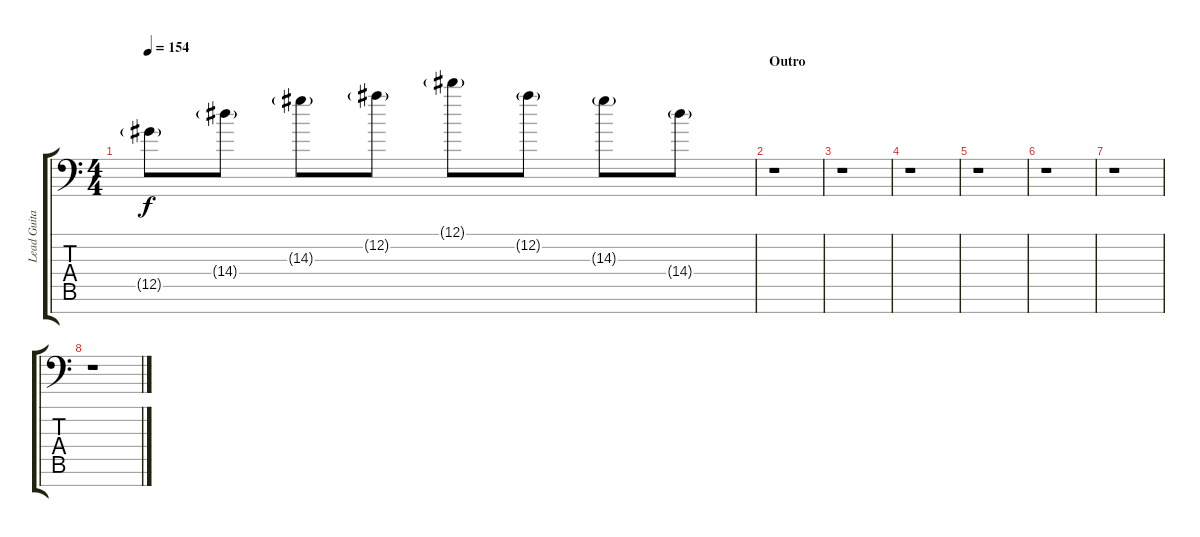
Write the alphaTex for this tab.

\track ("Lead Guitar" "Lead Guita") {instrument distortionguitar}
\staff {score tabs}
\tuning (Eb4 Bb3 Gb3 Db3 Ab2 Eb2 Ab1) {hide}
\ts (4 4)
\tempo 154
\clef f4
\ks c
12.5{g}.8{dy f} 14.4{g}.8 14.3{g}.8 12.2{g}.8 12.1{g}.8 12.2{g}.8 14.3{g}.8 14.4{g}.8 |
\section ("" "Outro")
r.1 |
r.1 |
r.1 |
r.1 |
r.1 |
r.1 |
r.1
